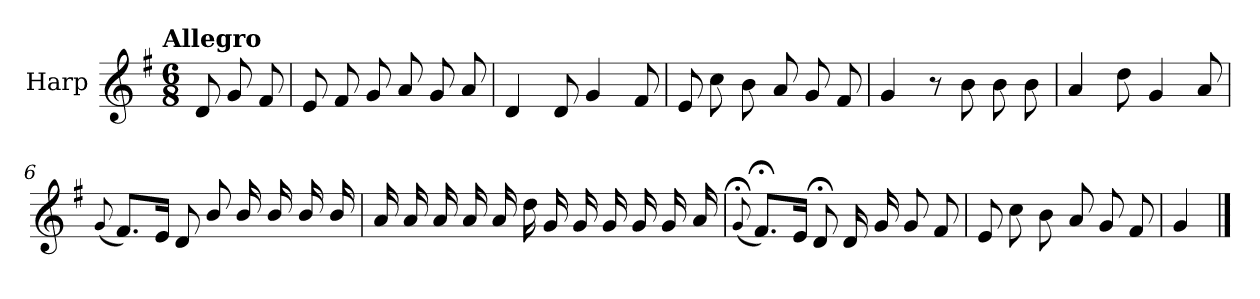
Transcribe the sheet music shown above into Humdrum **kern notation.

**kern
*part1
*staff1
*I"Harp
*I'Hrp.
*clefG2
*k[f#]
!!LO:TX:omd:t=Allegro
*M6/8
*MM144
=
8d/
8g/
8f#/
=1
8e/
8f#/
8g/
8a/
8g/
8a/
=2
4d/
8d/
4g/
8f#/
=3
8e/
8cc\
8b\
8a/
8g/
8f#/
=4
4g/
8r
8b\
8b\
8b\
=5
4a/
8dd\
4g/
8a/
!!LO:LB:g=z
=6
(<8qqg/
8.f#/L)
16e/Jk
8d/
8b/
16b/
16b/
16b/
16b/
=7
16a/
16a/
16a/
16a/
16a/
16dd\
16g/
16g/
16g/
16g/
16g/
16a/
=8
(<8qqg;/
8.f#;/L)
16e/Jk
8d;/
16d/
16g/
8g/
8f#/
!!LO:LB:g=z
=9
8e/
8cc\
8b\
8a/
8g/
8f#/
=10
4g/
==
*-
